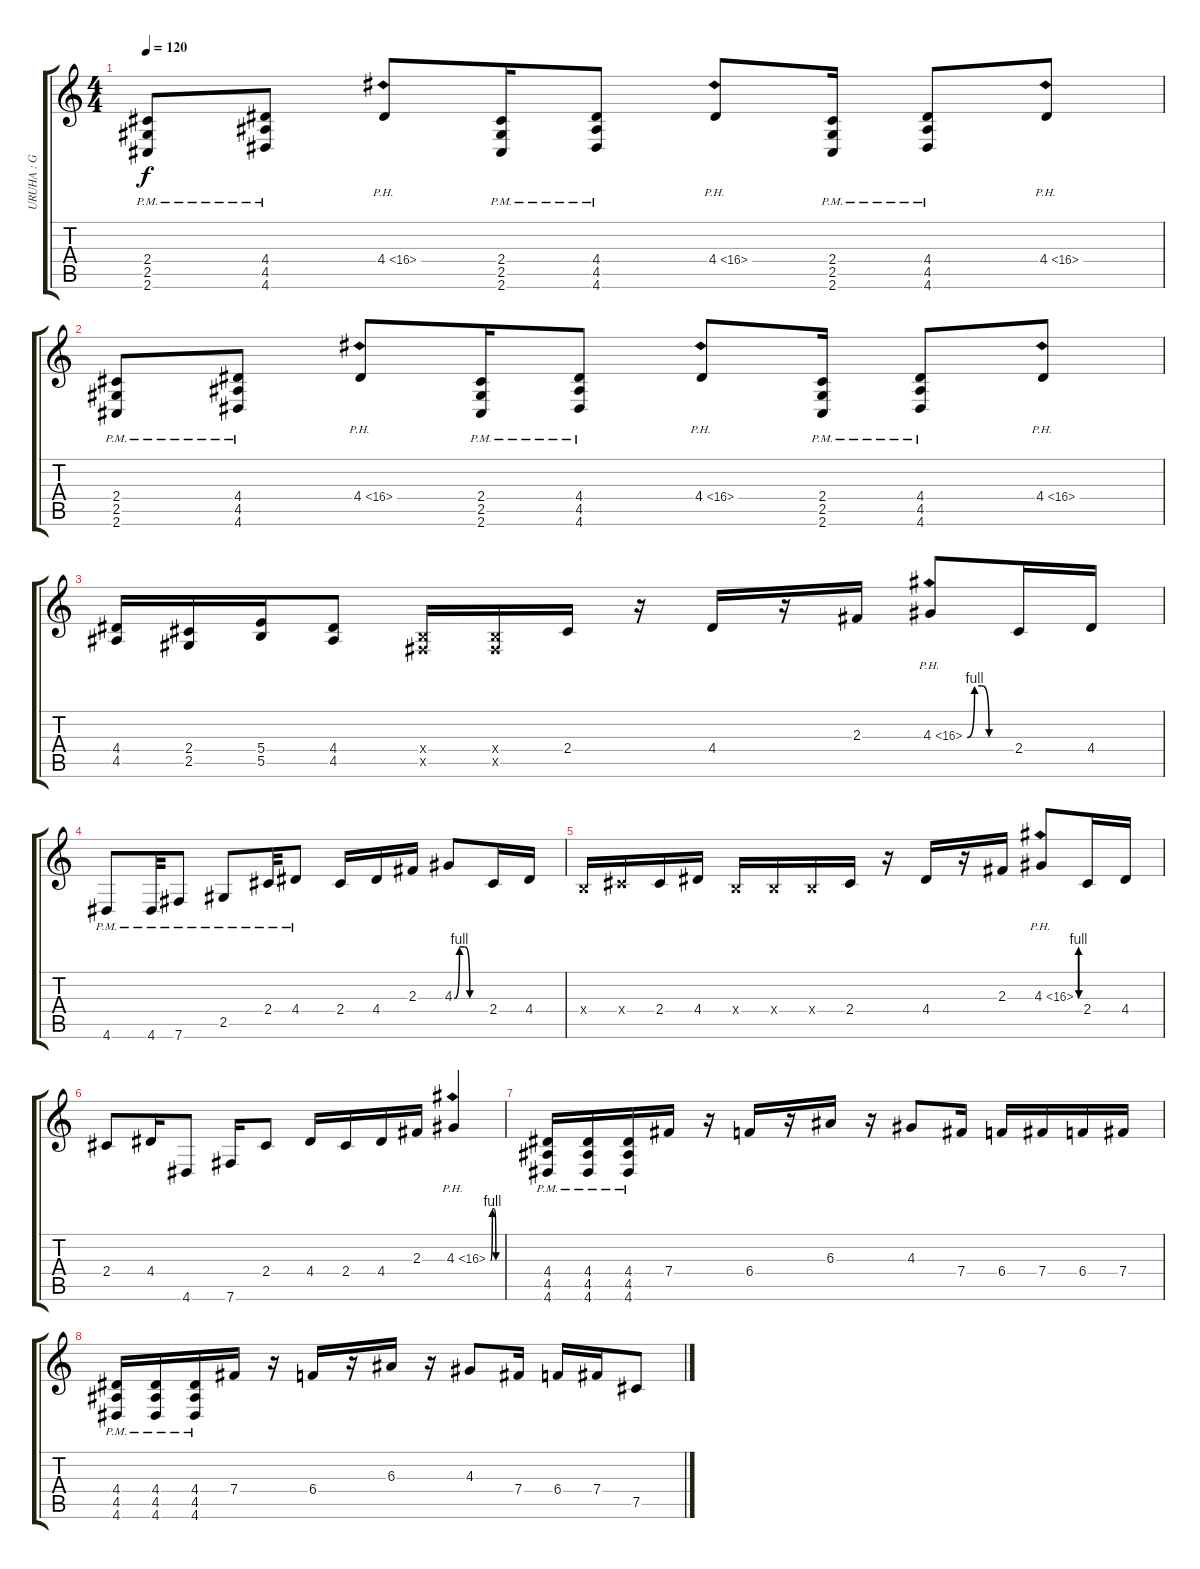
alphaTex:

\track ("URUHA : G u i t a R" "URUHA : G ") {instrument distortionguitar}
\staff {score tabs}
\tuning (Db4 Ab3 E3 B2 Gb2 B1) {hide}
\ts (4 4)
\tempo 120
\clef g2
\ks c
(2.4{pm} 2.5{pm} 2.6{pm}).8{dy f} (4.4{pm} 4.5{pm} 4.6{pm}).8 4.4{ph 12}.8 (2.4{pm} 2.5{pm} 2.6{pm}).16 (4.4{pm} 4.5{pm} 4.6{pm}).8 4.4{ph 12}.8 (2.4{pm} 2.5{pm} 2.6{pm}).16 (4.4{pm} 4.5{pm} 4.6{pm}).8 4.4{ph 12}.8 |
(2.4{pm} 2.5{pm} 2.6{pm}).8 (4.4{pm} 4.5{pm} 4.6{pm}).8 4.4{ph 12}.8 (2.4{pm} 2.5{pm} 2.6{pm}).16 (4.4{pm} 4.5{pm} 4.6{pm}).8 4.4{ph 12}.8 (2.4{pm} 2.5{pm} 2.6{pm}).16 (4.4{pm} 4.5{pm} 4.6{pm}).8 4.4{ph 12}.8 |
(4.4 4.5).16 (2.4 2.5).16 (5.4 5.5).16 (4.4 4.5).8 (0.4{x} 0.5{x}).16 (0.4{x} 0.5{x}).16 2.4.16 r.16 4.4.16 r.16 2.3.16 4.3{be (custom 0 0 10 4 20 4 30 0 60 0) ph 12}.8 2.4.16 4.4.16 |
4.6{pm}.8 4.6{pm}.32 7.6{pm}.8 2.5{pm}.8 2.4{pm}.32 4.4{pm}.8 2.4.16 4.4.16 2.3.16 4.3{be (custom 0 0 10 4 20 4 30 0 60 0)}.8 2.4.16 4.4.16 |
0.4{x}.16 2.4{x}.16 2.4.16 4.4.16 0.4{x}.16 0.4{x}.16 0.4{x}.16 2.4.16 r.16 4.4.16 r.16 2.3.16 4.3{be (custom 0 0 10 4 20 4 30 0 60 0) ph 12}.8 2.4.16 4.4.16 |
2.4.8 4.4.16 4.6.8 7.6.16 2.4.8 4.4.16 2.4.16 4.4.16 2.3.16 4.3{be (custom 0 0 10 4 20 4 30 0 60 0) ph 12}.4 |
(4.4{pm} 4.5{pm} 4.6{pm}).16 (4.4{pm} 4.5{pm} 4.6{pm}).16 (4.4{pm} 4.5{pm} 4.6{pm}).16 7.4.16 r.16 6.4.16 r.16 6.3.16 r.16 4.3.8 7.4.16 6.4.16 7.4.16 6.4.16 7.4.16 |
(4.4{pm} 4.5{pm} 4.6{pm}).16 (4.4{pm} 4.5{pm} 4.6{pm}).16 (4.4{pm} 4.5{pm} 4.6{pm}).16 7.4.16 r.16 6.4.16 r.16 6.3.16 r.16 4.3.8 7.4.16 6.4.16 7.4.16 7.5.8
